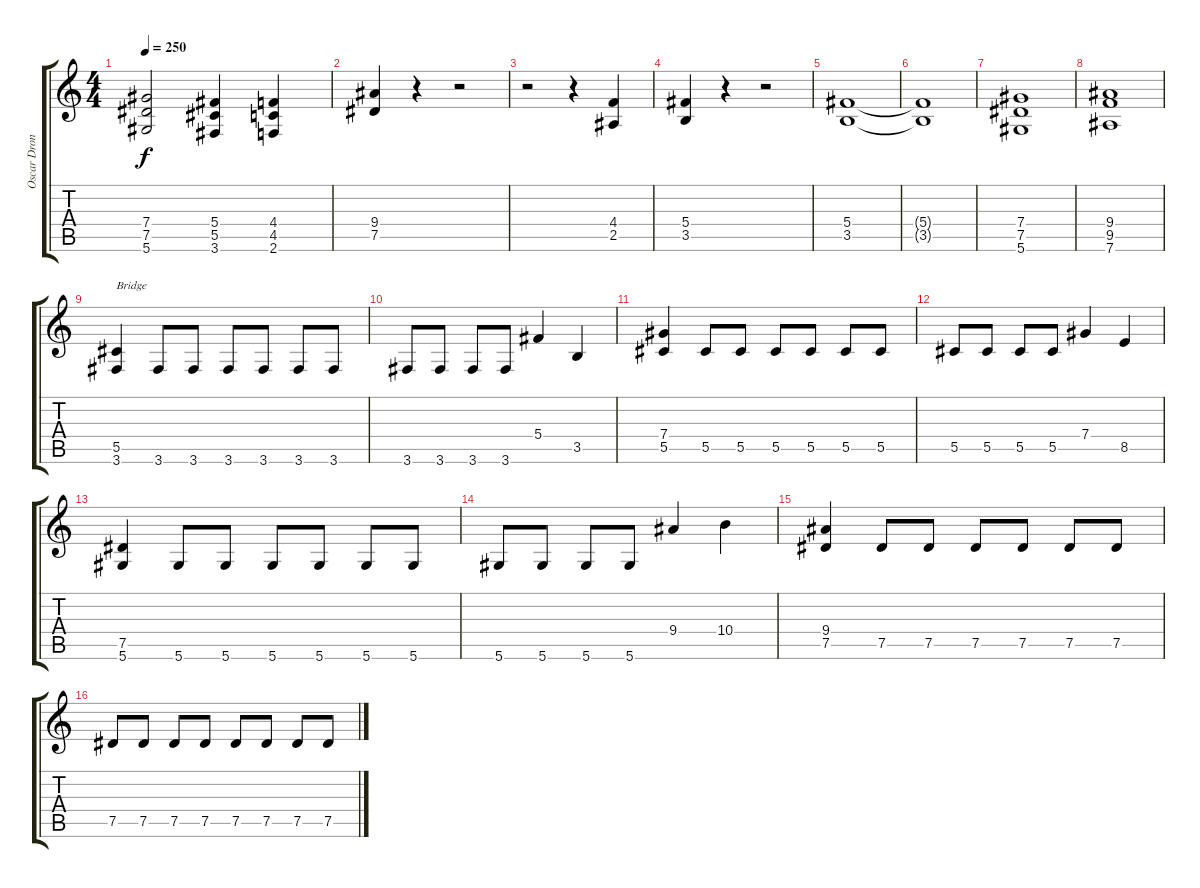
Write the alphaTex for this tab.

\track ("Oscar Dronjak (Rhythm - Lead Guitar)" "Oscar Dron") {instrument distortionguitar}
\staff {score tabs}
\tuning (Eb4 Bb3 Gb3 Db3 Ab2 Eb2) {hide}
\ts (4 4)
\tempo 250
\clef g2
\ks c
(7.4 7.5 5.6).2{dy f} (5.4 5.5 3.6).4 (4.4 4.5 2.6).4 |
(9.4 7.5).4 r.4 r.2 |
r.2 r.4 (4.4 2.5).4 |
(5.4 3.5).4 r.4 r.2 |
(5.4 3.5).1 |
(5.4{t} 3.5{t}).1 |
(7.4 7.5 5.6).1 |
(9.4 9.5 7.6).1 |
(5.5 3.6).4{txt "Bridge"} 3.6.8 3.6.8 3.6.8 3.6.8 3.6.8 3.6.8 |
3.6.8 3.6.8 3.6.8 3.6.8 5.4.4 3.5.4 |
(7.4 5.5).4 5.5.8 5.5.8 5.5.8 5.5.8 5.5.8 5.5.8 |
5.5.8 5.5.8 5.5.8 5.5.8 7.4.4 8.5.4 |
(7.5 5.6).4 5.6.8 5.6.8 5.6.8 5.6.8 5.6.8 5.6.8 |
5.6.8 5.6.8 5.6.8 5.6.8 9.4.4 10.4.4 |
(9.4 7.5).4 7.5.8 7.5.8 7.5.8 7.5.8 7.5.8 7.5.8 |
7.5.8 7.5.8 7.5.8 7.5.8 7.5.8 7.5.8 7.5.8 7.5.8
